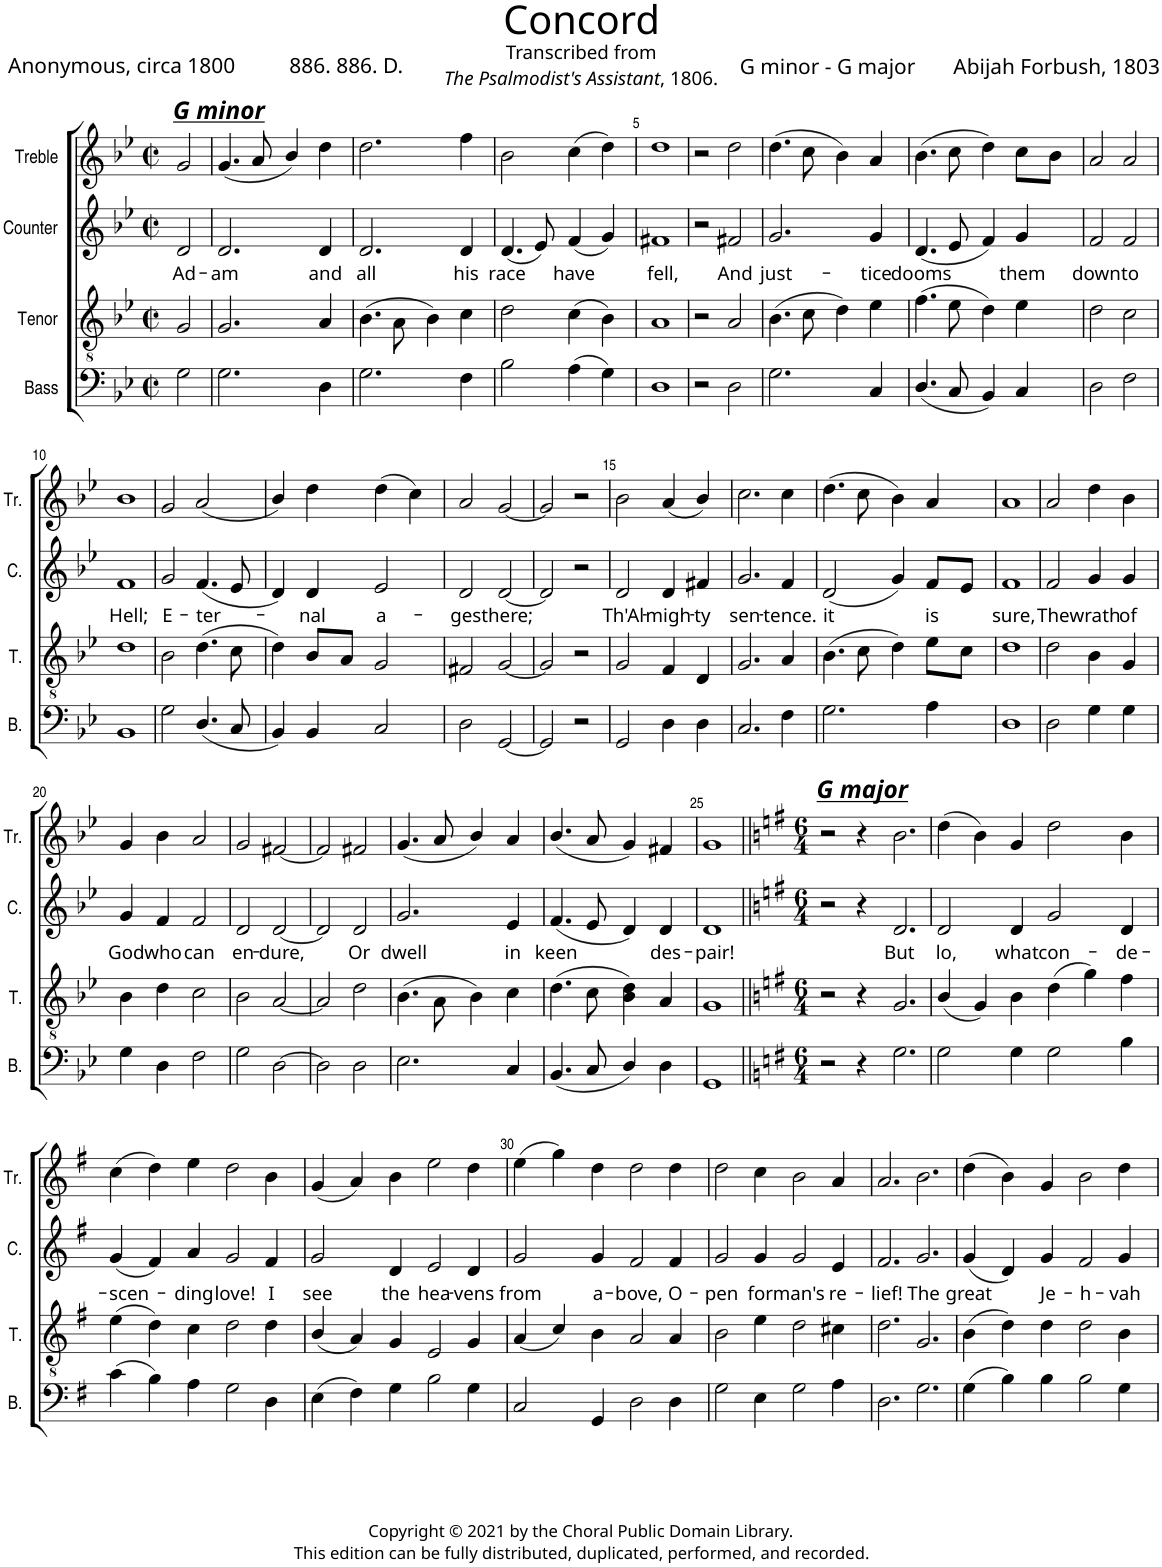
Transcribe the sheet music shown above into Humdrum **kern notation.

**kern	**kern	**kern	**text	**kern
*part4	*part3	*part2	*part2	*part1
*staff4	*staff3	*staff2	*staff2	*staff1
*I"Bass	*I"Tenor	*I"Counter	*	*I"Treble
*I'B.	*I'T.	*I'C.	*	*I'Tr.
*clefF4	*clefGv2	*clefG2	*	*clefG2
*k[b-e-]	*k[b-e-]	*k[b-e-]	*	*k[b-e-]
*M2/2	*M2/2	*M2/2	*	*M2/2
*met(c|)	*met(c|)	*met(c|)	*	*met(c|)
=1	=1	=1	=1	=1
!	!	!	!	!LO:TX:a:Bi:t=G minor
!	!	!	!LO:LY:b	!
2G\	2G/	2d/	Ad-	2g/
=2	=2	=2	=2	=2
!	!	!	!LO:LY:b	!
2.G\	2.G/	2.d/	-am	(4.g/
.	.	.	.	8a/
.	.	.	.	4b-/)
!	!	!	!LO:LY:b	!
4D\	4A/	4d/	and	4dd\
=3	=3	=3	=3	=3
!	!	!	!LO:LY:b	!
2.G\	(4.B-\	2.d/	all	2.dd\
.	8A\	.	.	.
.	4B-\)	.	.	.
!	!	!	!LO:LY:b	!
4F\	4c\	4d/	his	4ff\
=4	=4	=4	=4	=4
!	!	!	!LO:LY:b	!
2B-\	2d\	(4.d/	race	2b-\
.	.	8e-/)	.	.
!	!	!	!LO:LY:b	!
(4A\	(4c\	(4f/	have	(4cc\
4G\)	4B-\)	4g/)	.	4dd\)
=5	=5	=5	=5	=5
!	!	!	!LO:LY:b	!
1D	1A	1f#X	fell,	1dd
=6	=6	=6	=6	=6
2r	2r	2r	.	2r
!	!	!	!LO:LY:b	!
2D\	2A/	2f#X/	And	2dd\
=7	=7	=7	=7	=7
!	!	!	!LO:LY:b	!
2.G\	(4.B-\	2.g/	just-	(4.dd\
.	8c\	.	.	8cc\
.	4d\)	.	.	4b-\)
!	!	!	!LO:LY:b	!
4C/	4e-\	4g/	-tice	4a/
=8	=8	=8	=8	=8
!	!	!	!LO:LY:b	!
(4.D/	(4.f\	(4.d/	dooms	(4.b-\
8C/	8e-\	8e-/	.	8cc\
4BB-/)	4d\)	4f/)	.	4dd\)
!	!	!	!LO:LY:b	!
4C/	4e-\	4g/	them	8cc\L
.	.	.	.	8b-\J
=9	=9	=9	=9	=9
!	!	!	!LO:LY:b	!
2D\	2d\	2f/	down	2a/
!	!	!	!LO:LY:b	!
2F\	2c\	2f/	to	2a/
!!LO:LB:g=z
=10	=10	=10	=10	=10
!	!	!	!LO:LY:b	!
1BB-	1d	1f	Hell;	1b-
=11	=11	=11	=11	=11
!	!	!	!LO:LY:b	!
2G\	2B-\	2g/	E-	2g/
!	!	!	!LO:LY:b	!
(4.D/	(4.d\	(4.f/	-ter-	(2a/
8C/	8c\	8e-/	.	.
=12	=12	=12	=12	=12
4BB-/)	4d\)	4d/)	.	4b-/)
!	!	!	!LO:LY:b	!
4BB-/	8B-/L	4d/	-nal	4dd\
.	8A/J	.	.	.
!	!	!	!LO:LY:b	!
2C/	2G/	2e-/	a-	(4dd\
.	.	.	.	4cc\)
=13	=13	=13	=13	=13
!	!	!	!LO:LY:b	!
2D\	2F#X/	2d/	-ges	2a/
!	!	!	!LO:LY:b	!
[2GG/	[2G/	[2d/	there;	[2g/
=14	=14	=14	=14	=14
2GG/]	2G/]	2d/]	.	2g/]
2r	2r	2r	.	2r
=15	=15	=15	=15	=15
!	!	!	!LO:LY:b	!
2GG/	2G/	2d/	Th'Al-	2b-\
!	!	!	!LO:LY:b	!
4D\	4F/	4d/	-migh-	(4a/
!	!	!	!LO:LY:b	!
4D\	4D/	4f#X/	-ty	4b-/)
=16	=16	=16	=16	=16
!	!	!	!LO:LY:b	!
2.C/	2.G/	2.g/	sen-	2.cc\
!	!	!	!LO:LY:b	!
4F\	4A/	4f/	-tence.	4cc\
=17	=17	=17	=17	=17
!	!	!	!LO:LY:b	!
2.G\	(4.B-\	(2d/	it	(4.dd\
.	8c\	.	.	8cc\
.	4d\)	4g/)	.	4b-\)
!	!	!	!LO:LY:b	!
4A\	8e-\L	8f/L	is	4a/
.	8c\J	8e-/J	.	.
=18	=18	=18	=18	=18
!	!	!	!LO:LY:b	!
1D	1d	1f	sure,	1a
=19	=19	=19	=19	=19
!	!	!	!LO:LY:b	!
2D\	2d\	2f/	The	2a/
!	!	!	!LO:LY:b	!
4G\	4B-\	4g/	wrath	4dd\
!	!	!	!LO:LY:b	!
4G\	4G/	4g/	of	4b-\
!!LO:LB:g=z
=20	=20	=20	=20	=20
!	!	!	!LO:LY:b	!
4G\	4B-\	4g/	God	4g/
!	!	!	!LO:LY:b	!
4D\	4d\	4f/	who	4b-\
!	!	!	!LO:LY:b	!
2F\	2c\	2f/	can	2a/
=21	=21	=21	=21	=21
!	!	!	!LO:LY:b	!
2G\	2B-\	2d/	en-	2g/
!	!	!	!LO:LY:b	!
[2D\	[2A/	[2d/	-dure,	[2f#X/
=22	=22	=22	=22	=22
2D\]	2A/]	2d/]	.	2f#/]
!	!	!	!LO:LY:b	!
2D\	2d\	2d/	Or	2f#X/
=23	=23	=23	=23	=23
!	!	!	!LO:LY:b	!
2.E-\	(4.B-\	2.g/	dwell	(4.g/
.	8A\	.	.	8a/
.	4B-\)	.	.	4b-/)
!	!	!	!LO:LY:b	!
4C/	4c\	4e-/	in	4a/
=24	=24	=24	=24	=24
!	!	!	!LO:LY:b	!
(4.BB-/	(4.d\	(4.f/	keen	(4.b-/
8C/	8c\	8e-/	.	8a/
4D/)	4B-\ 4d\)	4d/)	.	4g/)
!	!	!	!LO:LY:b	!
4D\	4A/	4d/	des-	4f#X/
=25	=25	=25	=25	=25
!	!	!	!LO:LY:b	!
1GG	1G	1d	-pair!	1g
=26||	=26||	=26||	=26||	=26||
*k[f#]	*k[f#]	*k[f#]	*	*k[f#]
*M6/4	*M6/4	*M6/4	*	*M6/4
!	!	!	!	!LO:TX:a:Bi:t=G major
2r	2r	2r	.	2r
4r	4r	4r	.	4r
!	!	!	!LO:LY:b	!
2.G\	2.G/	2.d/	But	2.b\
=27	=27	=27	=27	=27
!	!	!	!LO:LY:b	!
2G\	(4B/	2d/	lo,	(4dd\
.	4G/)	.	.	4b\)
!	!	!	!LO:LY:b	!
4G\	4B\	4d/	what	4g/
!	!	!	!LO:LY:b	!
2G\	(4d\	2g/	con-	2dd\
.	4g\)	.	.	.
!	!	!	!LO:LY:b	!
4B\	4f#\	4d/	-de-	4b\
!!LO:LB:g=z
=28	=28	=28	=28	=28
!	!	!	!LO:LY:b	!
(4c\	(4e\	(4g/	-scen-	(4cc\
4B\)	4d\)	4f#/)	.	4dd\)
!	!	!	!LO:LY:b	!
4A\	4c\	4a/	-ding	4ee\
!	!	!	!LO:LY:b	!
2G\	2d\	2g/	love!	2dd\
!	!	!	!LO:LY:b	!
4D\	4d\	4f#/	I	4b\
=29	=29	=29	=29	=29
!	!	!	!LO:LY:b	!
(4E\	(4B/	2g/	see	(4g/
4F#\)	4A/)	.	.	4a/)
!	!	!	!LO:LY:b	!
4G\	4G/	4d/	the	4b\
!	!	!	!LO:LY:b	!
2B\	2E/	2e/	hea-	2ee\
!	!	!	!LO:LY:b	!
4G\	4G/	4d/	-vens	4dd\
=30	=30	=30	=30	=30
!	!	!	!LO:LY:b	!
2C/	(4A/	2g/	from	(4ee\
.	4c/)	.	.	4gg\)
!	!	!	!LO:LY:b	!
4GG/	4B\	4g/	a-	4dd\
!	!	!	!LO:LY:b	!
2D\	2A/	2f#/	-bove,	2dd\
!	!	!	!LO:LY:b	!
4D\	4A/	4f#/	O-	4dd\
=31	=31	=31	=31	=31
!	!	!	!LO:LY:b	!
2G\	2B\	2g/	-pen	2dd\
!	!	!	!LO:LY:b	!
4E\	4e\	4g/	for	4cc\
!	!	!	!LO:LY:b	!
2G\	2d\	2g/	man's	2b\
!	!	!	!LO:LY:b	!
4A\	4c#X\	4e/	re-	4a/
=32	=32	=32	=32	=32
!	!	!	!LO:LY:b	!
2.D\	2.d\	2.f#/	-lief!	2.a/
!	!	!	!LO:LY:b	!
2.G\	2.G/	2.g/	The	2.b\
=33	=33	=33	=33	=33
!	!	!	!LO:LY:b	!
(4G\	(4B\	(4g/	great	(4dd\
4B\)	4d\)	4d/)	.	4b\)
!	!	!	!LO:LY:b	!
4B\	4d\	4g/	Je-	4g/
!	!	!	!LO:LY:b	!
2B\	2d\	2f#/	-h-	2b\
!	!	!	!LO:LY:b	!
4G\	4B\	4g/	-vah	4dd\
=	=	=	=	=
*-	*-	*-	*-	*-
